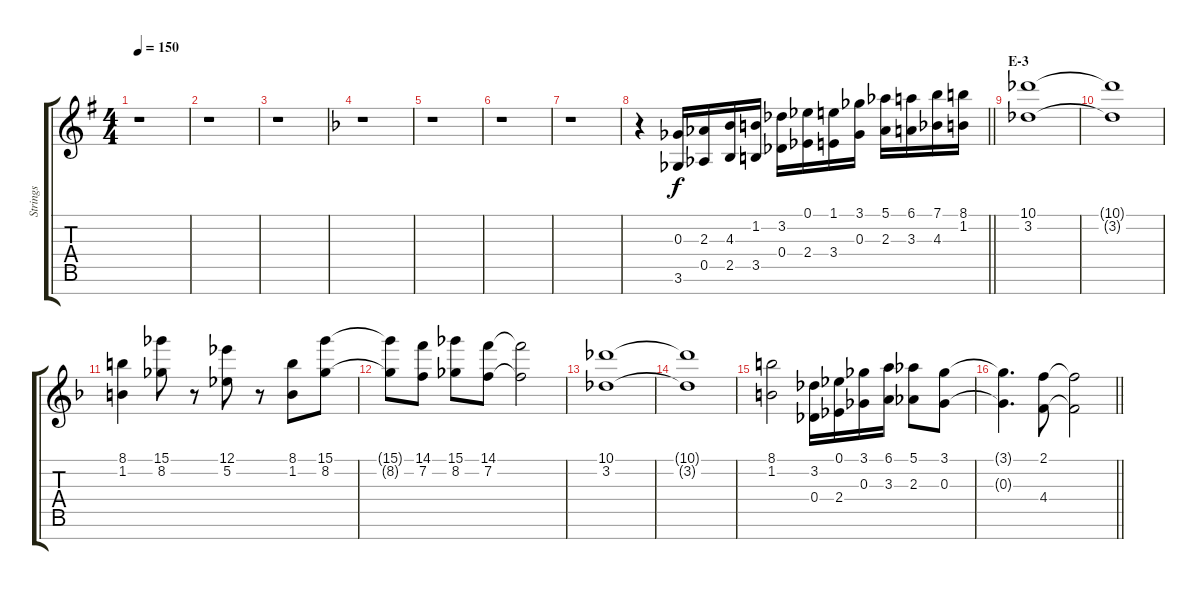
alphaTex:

\track ("Strings" "Strings") {instrument stringensemble1}
\staff {score tabs}
\tuning (Eb5 Bb4 Gb4 Db4 Ab3 Eb3 Bb2) {hide}
\ts (4 4)
\tempo 150
\clef g2
\ks g
r.1{dy f} |
r.1 |
r.1 |
\ks f
r.1 |
r.1 |
r.1 |
r.1 |
\barLineRight lightlight
r.4 (0.3 3.6).16 (2.3 0.5).16 (4.3 2.5).16 (1.2 3.5).16 (3.2 0.4).16 (0.1 2.4).16 (1.1 3.4).16 (3.1 0.3).16 (5.1 2.3).16 (6.1 3.3).16 (7.1 4.3).16 (8.1 1.2).16 |
\section ("" "E-3")
(10.1 3.2).1 |
(10.1{t} 3.2{t}).1 |
(8.1 1.2).4 (15.1 8.2).8 r.8 (12.1 5.2).8 r.8 (8.1 1.2).8 (15.1 8.2).8 |
(15.1{t} 8.2{t}).8 (14.1 7.2).8 (15.1 8.2).8 (14.1 7.2).8 (14.1{t} 7.2{t}).2 |
(10.1 3.2).1 |
(10.1{t} 3.2{t}).1 |
(8.1 1.2).2 (3.2 0.4).16 (0.1 2.4).16 (3.1 0.3).16 (6.1 3.3).16 (5.1 2.3).8 (3.1 0.3).8 |
\barLineRight lightlight
(3.1{t} 0.3{t}).4{d} (2.1 4.4).8 (2.1{t} 4.4{t}).2
